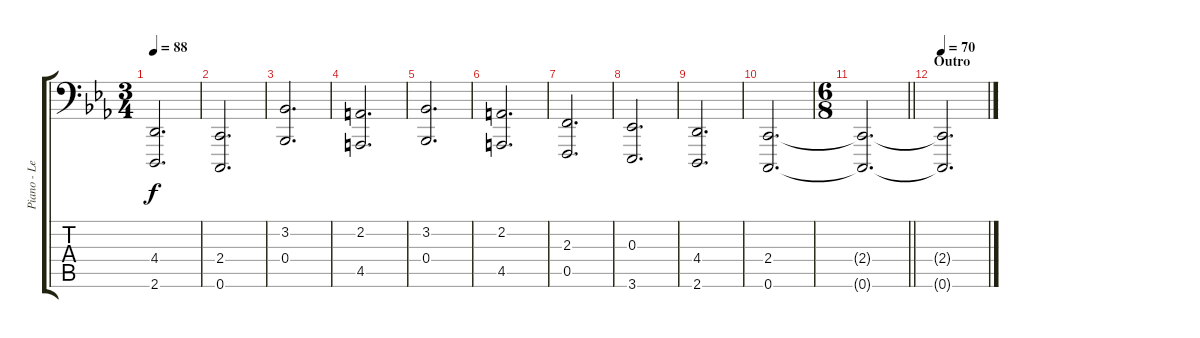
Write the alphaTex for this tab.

\track ("Piano - Left Hand" "Piano - Le") {instrument brightacousticpiano}
\staff {score tabs}
\tuning (C3 G2 Eb2 Bb1 F1 C1) {hide}
\ts (3 4)
\tempo 88
\clef f4
\ks cminor
(4.4 2.6).2{d dy f} |
(2.4 0.6).2{d} |
(3.2 0.4).2{d} |
(2.2 4.5).2{d} |
(3.2 0.4).2{d} |
(2.2 4.5).2{d} |
(2.3 0.5).2{d} |
(0.3 3.6).2{d} |
(4.4 2.6).2{d} |
(2.4 0.6).2{d} |
\ts (6 8)
\barLineRight lightlight
(2.4{t} 0.6{t}).2{d} |
\section ("" "Outro")
\tempo 70
(2.4{t} 0.6{t}).2{d}
